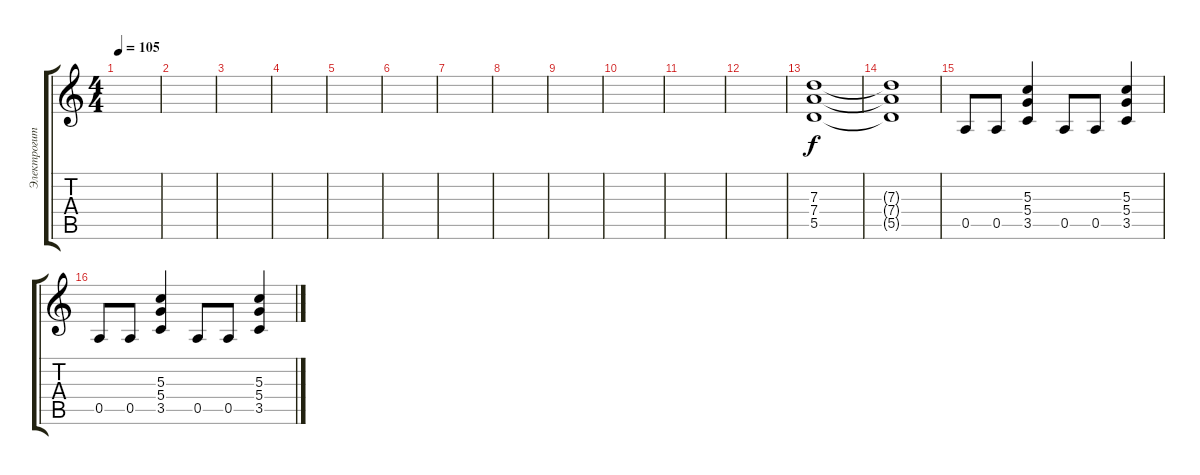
\track ("Электрогитара" "Электрогит") {instrument distortionguitar}
\staff {score tabs}
\tuning (E4 B3 G3 D3 A2 E2) {hide}
\ts (4 4)
\tempo 105
\clef g2
\ks c
|
|
|
|
|
|
|
|
|
|
|
|
(7.3 7.4 5.5).1 |
(7.3{t} 7.4{t} 5.5{t}).1 |
0.5.8 0.5.8 (5.3 5.4 3.5).4 0.5.8 0.5.8 (5.3 5.4 3.5).4 |
0.5.8 0.5.8 (5.3 5.4 3.5).4 0.5.8 0.5.8 (5.3 5.4 3.5).4
